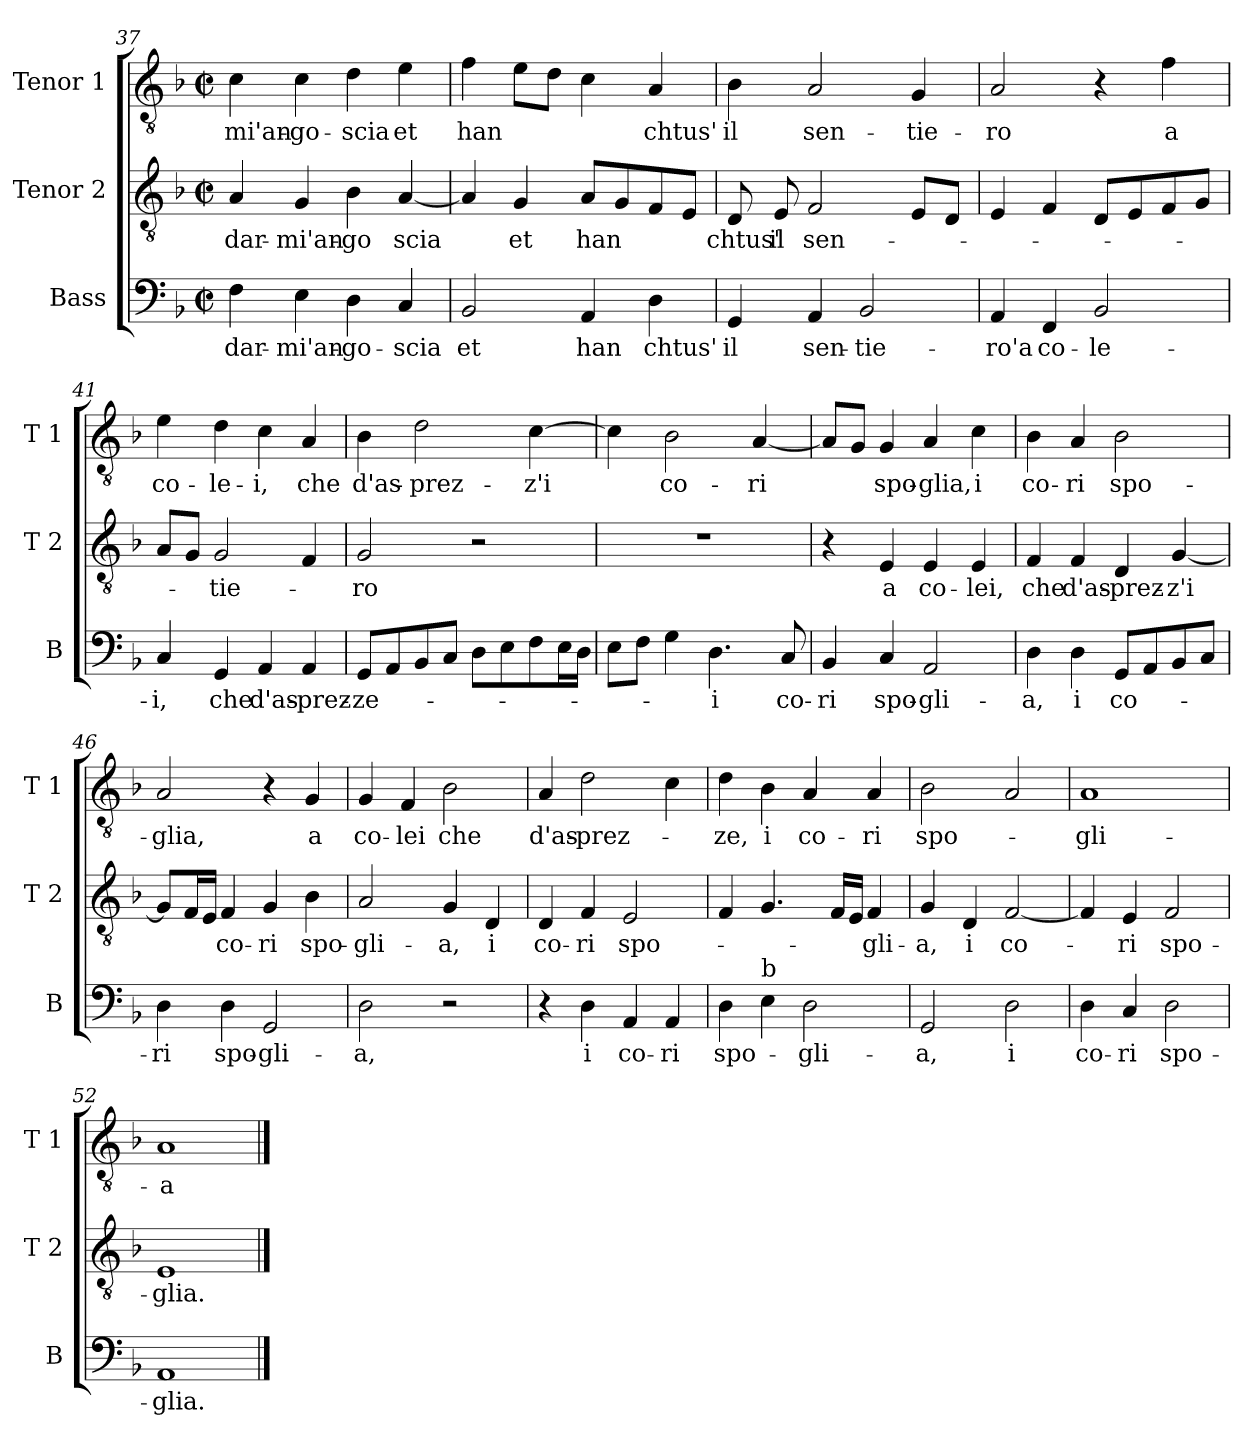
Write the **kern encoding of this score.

**kern	**text	**kern	**text	**kern	**text
*part3	*part3	*part2	*part2	*part1	*part1
*staff3	*staff3	*staff2	*staff2	*staff1	*staff1
*I"Bass	*	*I"Tenor 2	*	*I"Tenor 1	*
*I'B	*	*I'T 2	*	*I'T 1	*
*clefF4	*	*clefGv2	*	*clefGv2	*
*k[b-]	*	*k[b-]	*	*k[b-]	*
*F:	*	*F:	*	*F:	*
*M2/2	*	*M2/2	*	*M2/2	*
*met(c|)	*	*met(c|)	*	*met(c|)	*
=37	=37	=37	=37	=37	=37
!	!LO:LY:b	!	!LO:LY:b	!	!LO:LY:b
4F\	dar-	4A/	dar-	4c\	-mi'an-
!	!LO:LY:b	!	!LO:LY:b	!	!LO:LY:b
4E\	-mi'an-	4G/	-mi'an-	4c\	-go-
!	!LO:LY:b	!	!LO:LY:b	!	!LO:LY:b
4D\	-go-	4B-\	-go	4d\	-scia
!	!LO:LY:b	!	!LO:LY:b	!	!LO:LY:b
4C/	-scia	[4A/	scia	4e\	et
=38	=38	=38	=38	=38	=38
!	!LO:LY:b	!	!	!	!LO:LY:b
2BB-/	et	4A/]	.	4f\	han
!	!	!	!LO:LY:b	!	!
.	.	4G/	et	8e\L	.
.	.	.	.	8d\J	.
!	!LO:LY:b	!	!LO:LY:b	!	!
4AA/	han	8A/L	han	4c\	.
.	.	8G/	.	.	.
!	!LO:LY:b	!	!	!	!LO:LY:b
4D\	chtus'	8F/	.	4A/	chtus'
.	.	8E/J	.	.	.
!!LO:LB:g=z
=39	=39	=39	=39	=39	=39
!	!LO:LY:b	!	!LO:LY:b	!	!LO:LY:b
4GG/	il	8D/	chtus'	4B-\	il
!	!	!	!LO:LY:b	!	!
.	.	8E/	il	.	.
!	!LO:LY:b	!	!LO:LY:b	!	!LO:LY:b
4AA/	sen-	2F/	sen-	2A/	sen-
!	!LO:LY:b	!	!	!	!
2BB-/	-tie-	.	.	.	.
!	!	!	!	!	!LO:LY:b
.	.	8E/L	.	4G/	-tie-
.	.	8D/J	.	.	.
=40	=40	=40	=40	=40	=40
!	!LO:LY:b	!	!	!	!LO:LY:b
4AA/	-ro'a	4E/	.	2A/	-ro
!	!LO:LY:b	!	!	!	!
4FF/	co-	4F/	.	.	.
!	!LO:LY:b	!	!	!	!
2BB-/	-le-	8D/L	.	4r	.
.	.	8E/	.	.	.
!	!	!	!	!	!LO:LY:b
.	.	8F/	.	4f\	a
.	.	8G/J	.	.	.
=41	=41	=41	=41	=41	=41
!	!LO:LY:b	!	!	!	!LO:LY:b
4C/	-i,	8A/L	.	4e\	co-
.	.	8G/J	.	.	.
!	!LO:LY:b	!	!LO:LY:b	!	!LO:LY:b
4GG/	che	2G/	-tie-	4d\	-le-
!	!LO:LY:b	!	!	!	!LO:LY:b
4AA/	d'as-	.	.	4c\	-i,
!	!LO:LY:b	!	!	!	!LO:LY:b
4AA/	-prez-	4F/	.	4A/	che
=42	=42	=42	=42	=42	=42
!	!LO:LY:b	!	!LO:LY:b	!	!LO:LY:b
8GG/L	-ze-	2G/	-ro	4B-\	d'as-
8AA/	.	.	.	.	.
!	!	!	!	!	!LO:LY:b
8BB-/	.	.	.	2d\	-prez-
8C/J	.	.	.	.	.
8D\L	.	2r	.	.	.
8E\	.	.	.	.	.
!	!	!	!	!	!LO:LY:b
8F\	.	.	.	[4c\	-z'i
16E\L	.	.	.	.	.
16D\JJ	.	.	.	.	.
!!LO:LB:g=z
=43	=43	=43	=43	=43	=43
8E\L	.	1r	.	4c\]	.
8F\J	.	.	.	.	.
!	!	!	!	!	!LO:LY:b
4G\	.	.	.	2B-\	co-
!	!LO:LY:b	!	!	!	!
4.D\	-i	.	.	.	.
!	!	!	!	!	!LO:LY:b
.	.	.	.	[4A/	-ri
!	!LO:LY:b	!	!	!	!
8C/	co-	.	.	.	.
=44	=44	=44	=44	=44	=44
!	!LO:LY:b	!	!	!	!
4BB-/	-ri	4r	.	8A/L]	.
.	.	.	.	8G/J	.
!	!LO:LY:b	!	!LO:LY:b	!	!LO:LY:b
4C/	spo-	4E/	a	4G/	spo-
!	!LO:LY:b	!	!LO:LY:b	!	!LO:LY:b
2AA/	-gli-	4E/	co-	4A/	-glia,
!	!	!	!LO:LY:b	!	!LO:LY:b
.	.	4E/	-lei,	4c\	i
=45	=45	=45	=45	=45	=45
!	!LO:LY:b	!	!LO:LY:b	!	!LO:LY:b
4D\	-a,	4F/	che	4B-\	co-
!	!LO:LY:b	!	!LO:LY:b	!	!LO:LY:b
4D\	i	4F/	d'as-	4A/	-ri
!	!LO:LY:b	!	!LO:LY:b	!	!LO:LY:b
8GG/L	co-	4D/	-prez-	2B-\	spo-
8AA/	.	.	.	.	.
!	!	!	!LO:LY:b	!	!
8BB-/	.	[4G/	-z'i	.	.
8C/J	.	.	.	.	.
=46	=46	=46	=46	=46	=46
!	!LO:LY:b	!	!	!	!LO:LY:b
4D\	-ri	8G/L]	.	2A/	-glia,
.	.	16F/L	.	.	.
.	.	16E/JJ	.	.	.
!	!LO:LY:b	!	!LO:LY:b	!	!
4D\	spo-	4F/	co-	.	.
!	!LO:LY:b	!	!LO:LY:b	!	!
2GG/	-gli-	4G/	-ri	4r	.
!	!	!	!LO:LY:b	!	!LO:LY:b
.	.	4B-\	spo-	4G/	a
=47	=47	=47	=47	=47	=47
!	!LO:LY:b	!	!LO:LY:b	!	!LO:LY:b
2D\	-a,	2A/	-gli-	4G/	co-
!	!	!	!	!	!LO:LY:b
.	.	.	.	4F/	-lei
!	!	!	!LO:LY:b	!	!LO:LY:b
2r	.	4G/	-a,	2B-\	che
!	!	!	!LO:LY:b	!	!
.	.	4D/	i	.	.
!!LO:LB:g=z
=48	=48	=48	=48	=48	=48
!	!	!	!LO:LY:b	!	!LO:LY:b
4r	.	4D/	co-	4A/	d'as-
!	!LO:LY:b	!	!LO:LY:b	!	!LO:LY:b
4D\	i	4F/	-ri	2d\	-prez-
!	!LO:LY:b	!	!LO:LY:b	!	!
4AA/	co-	2E/	spo-	.	.
!	!LO:LY:b	!	!	!	!
4AA/	-ri	.	.	4c\	.
=49	=49	=49	=49	=49	=49
!	!LO:LY:b	!	!	!	!LO:LY:b
4D\	spo-	4F/	.	4d\	-ze,
!LO:TX:a:t=b	!	!	!	!	!
!	!	!	!	!	!LO:LY:b
4E\	.	4.G/	.	4B-\	i
!	!LO:LY:b	!	!	!	!LO:LY:b
2D\	-gli-	.	.	4A/	co-
.	.	16F/LL	.	.	.
.	.	16E/JJ	.	.	.
!	!	!	!LO:LY:b	!	!LO:LY:b
.	.	4F/	-gli-	4A/	-ri
=50	=50	=50	=50	=50	=50
!	!LO:LY:b	!	!LO:LY:b	!	!LO:LY:b
2GG/	-a,	4G/	-a,	2B-\	spo-
!	!	!	!LO:LY:b	!	!
.	.	4D/	i	.	.
!	!LO:LY:b	!	!LO:LY:b	!	!
2D\	i	[2F/	co-	2A/	.
=51	=51	=51	=51	=51	=51
!	!LO:LY:b	!	!	!	!LO:LY:b
4D\	co-	4F/]	.	1A	-gli-
!	!LO:LY:b	!	!LO:LY:b	!	!
4C/	-ri	4E/	-ri	.	.
!	!LO:LY:b	!	!LO:LY:b	!	!
2D\	spo-	2F/	spo-	.	.
=52	=52	=52	=52	=52	=52
!	!LO:LY:b	!	!LO:LY:b	!	!LO:LY:b
1AA	-glia.	1E	-glia.	1A	-a
==	==	==	==	==	==
*-	*-	*-	*-	*-	*-
